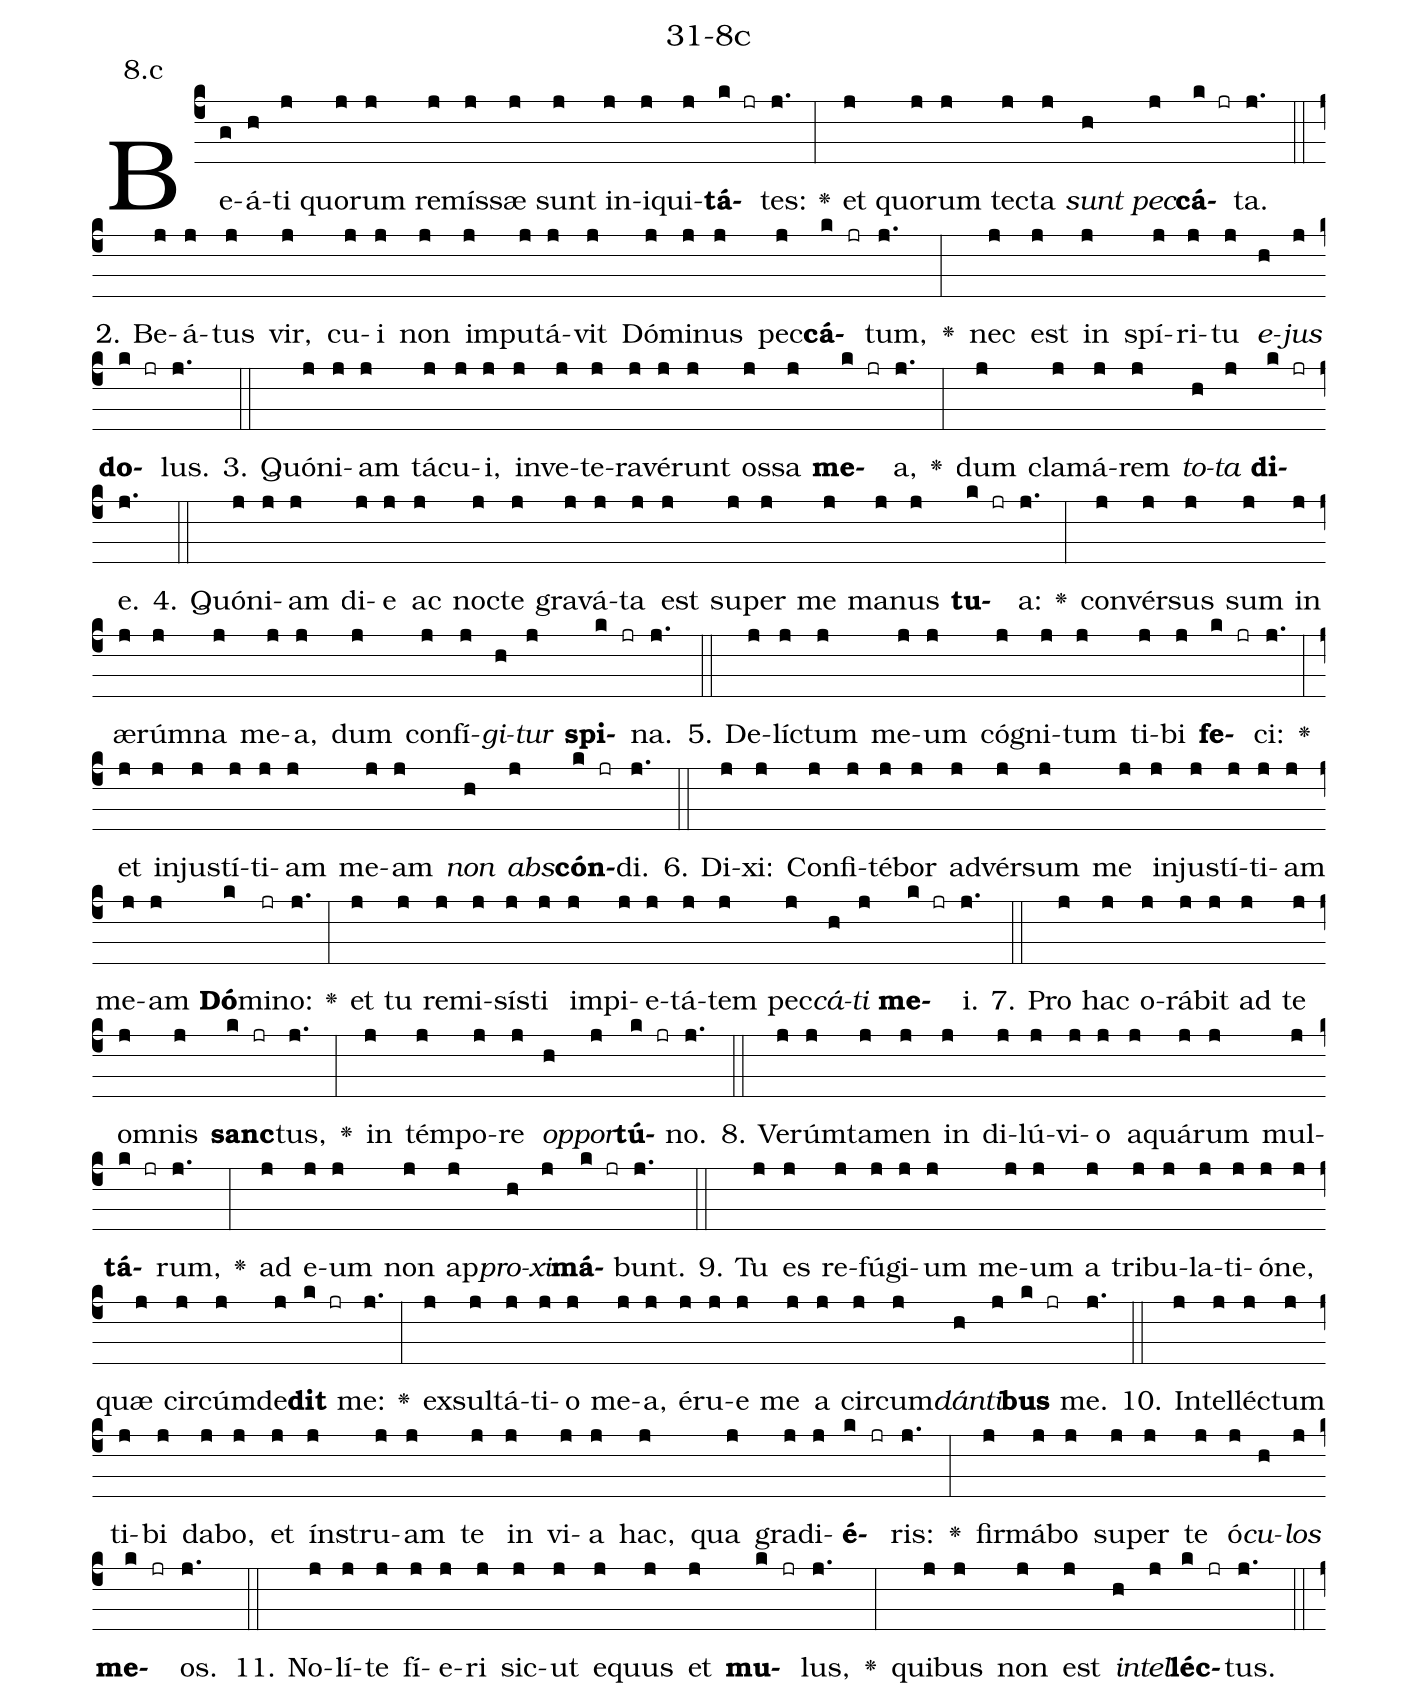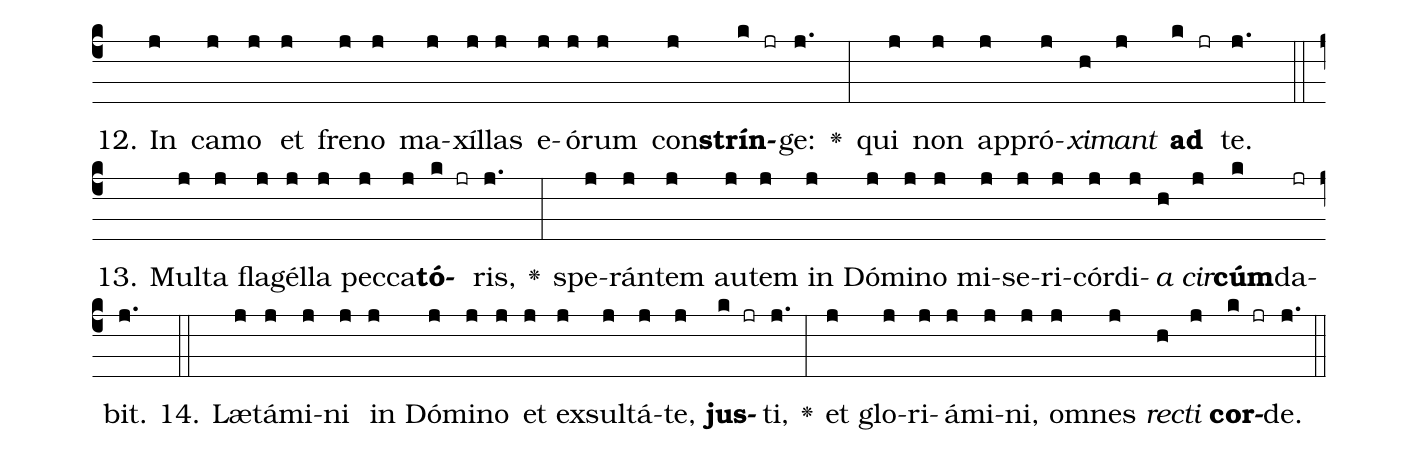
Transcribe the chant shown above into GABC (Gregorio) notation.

name: 31-8c;
annotation: 8.c;
%%
(c4)Be(g)á(h)ti(j) quo(j)rum(j) re(j)mís(j)sæ(j) sunt(j) in(j)i(j)qui(j)<b>tá</b>(k jr)tes:(j.) <v>\greheightstar</v>(:) et(j) quo(j)rum(j) tec(j)ta(j) <i>sunt</i>(h) <i>pec</i>(j)<b>cá</b>(k jr)ta.(j.) (::)
2. Be(j)á(j)tus(j) vir,(j) cu(j)i(j) non(j) im(j)pu(j)tá(j)vit(j) Dó(j)mi(j)nus(j) pec(j)<b>cá</b>(k jr)tum,(j.) <v>\greheightstar</v>(:) nec(j) est(j) in(j) spí(j)ri(j)tu(j) <i>e</i>(h)<i>jus</i>(j) <b>do</b>(k jr)lus.(j.) (::)
3. Quón(j)i(j)am(j) tá(j)cu(j)i,(j) in(j)ve(j)te(j)ra(j)vé(j)runt(j) os(j)sa(j) <b>me</b>(k jr)a,(j.) <v>\greheightstar</v>(:) dum(j) cla(j)má(j)rem(j) <i>to</i>(h)<i>ta</i>(j) <b>di</b>(k jr)e.(j.) (::)
4. Quón(j)i(j)am(j) di(j)e(j) ac(j) noc(j)te(j) gra(j)vá(j)ta(j) est(j) su(j)per(j) me(j) ma(j)nus(j) <b>tu</b>(k jr)a:(j.) <v>\greheightstar</v>(:) con(j)vér(j)sus(j) sum(j) in(j) æ(j)rúm(j)na(j) me(j)a,(j) dum(j) con(j)fí(j)<i>gi</i>(h)<i>tur</i>(j) <b>spi</b>(k jr)na.(j.) (::)
5. De(j)líc(j)tum(j) me(j)um(j) có(j)gni(j)tum(j) ti(j)bi(j) <b>fe</b>(k jr)ci:(j.) <v>\greheightstar</v>(:) et(j) in(j)jus(j)tí(j)ti(j)am(j) me(j)am(j) <i>non</i>(h) <i>abs</i>(j)<b>cón</b>(k jr)di.(j.) (::)
6. Di(j)xi:(j) Con(j)fi(j)té(j)bor(j) ad(j)vér(j)sum(j) me(j) in(j)jus(j)tí(j)ti(j)am(j) me(j)am(j) <b>Dó</b>(k)mi(jr)no:(j.) <v>\greheightstar</v>(:) et(j) tu(j) re(j)mi(j)sís(j)ti(j) im(j)pi(j)e(j)tá(j)tem(j) pec(j)<i>cá</i>(h)<i>ti</i>(j) <b>me</b>(k jr)i.(j.) (::)
7. Pro(j) hac(j) o(j)rá(j)bit(j) ad(j) te(j) om(j)nis(j) <b>sanc</b>(k jr)tus,(j.) <v>\greheightstar</v>(:) in(j) tém(j)po(j)re(j) <i>op</i>(h)<i>por</i>(j)<b>tú</b>(k jr)no.(j.) (::)
8. Ve(j)rúm(j)ta(j)men(j) in(j) di(j)lú(j)vi(j)o(j) a(j)quá(j)rum(j) mul(j)<b>tá</b>(k jr)rum,(j.) <v>\greheightstar</v>(:) ad(j) e(j)um(j) non(j) ap(j)<i>pro</i>(h)<i>xi</i>(j)<b>má</b>(k jr)bunt.(j.) (::)
9. Tu(j) es(j) re(j)fú(j)gi(j)um(j) me(j)um(j) a(j) tri(j)bu(j)la(j)ti(j)ó(j)ne,(j) quæ(j) cir(j)cúm(j)de(j)<b>dit</b>(k jr) me:(j.) <v>\greheightstar</v>(:) ex(j)sul(j)tá(j)ti(j)o(j) me(j)a,(j) é(j)ru(j)e(j) me(j) a(j) cir(j)cum(j)<i>dán</i>(h)<i>ti</i>(j)<b>bus</b>(k jr) me.(j.) (::)
10. In(j)tel(j)léc(j)tum(j) ti(j)bi(j) da(j)bo,(j) et(j) ín(j)stru(j)am(j) te(j) in(j) vi(j)a(j) hac,(j) qua(j) gra(j)di(j)<b>é</b>(k jr)ris:(j.) <v>\greheightstar</v>(:) fir(j)má(j)bo(j) su(j)per(j) te(j) ó(j)<i>cu</i>(h)<i>los</i>(j) <b>me</b>(k jr)os.(j.) (::)
11. No(j)lí(j)te(j) fí(j)e(j)ri(j) sic(j)ut(j) e(j)quus(j) et(j) <b>mu</b>(k jr)lus,(j.) <v>\greheightstar</v>(:) qui(j)bus(j) non(j) est(j) <i>in</i>(h)<i>tel</i>(j)<b>léc</b>(k jr)tus.(j.) (::)
12. In(j) ca(j)mo(j) et(j) fre(j)no(j) ma(j)xíl(j)las(j) e(j)ó(j)rum(j) con(j)<b>strín</b>(k jr)ge:(j.) <v>\greheightstar</v>(:) qui(j) non(j) ap(j)pró(j)<i>xi</i>(h)<i>mant</i>(j) <b>ad</b>(k jr) te.(j.) (::)
13. Mul(j)ta(j) fla(j)gél(j)la(j) pec(j)ca(j)<b>tó</b>(k jr)ris,(j.) <v>\greheightstar</v>(:) spe(j)rán(j)tem(j) au(j)tem(j) in(j) Dó(j)mi(j)no(j) mi(j)se(j)ri(j)cór(j)di(j)<i>a</i>(h) <i>cir</i>(j)<b>cúm</b>(k)da(jr)bit.(j.) (::)
14. Læ(j)tá(j)mi(j)ni(j) in(j) Dó(j)mi(j)no(j) et(j) ex(j)sul(j)tá(j)te,(j) <b>jus</b>(k jr)ti,(j.) <v>\greheightstar</v>(:) et(j) glo(j)ri(j)á(j)mi(j)ni,(j) om(j)nes(j) <i>rec</i>(h)<i>ti</i>(j) <b>cor</b>(k jr)de.(j.) (::)
